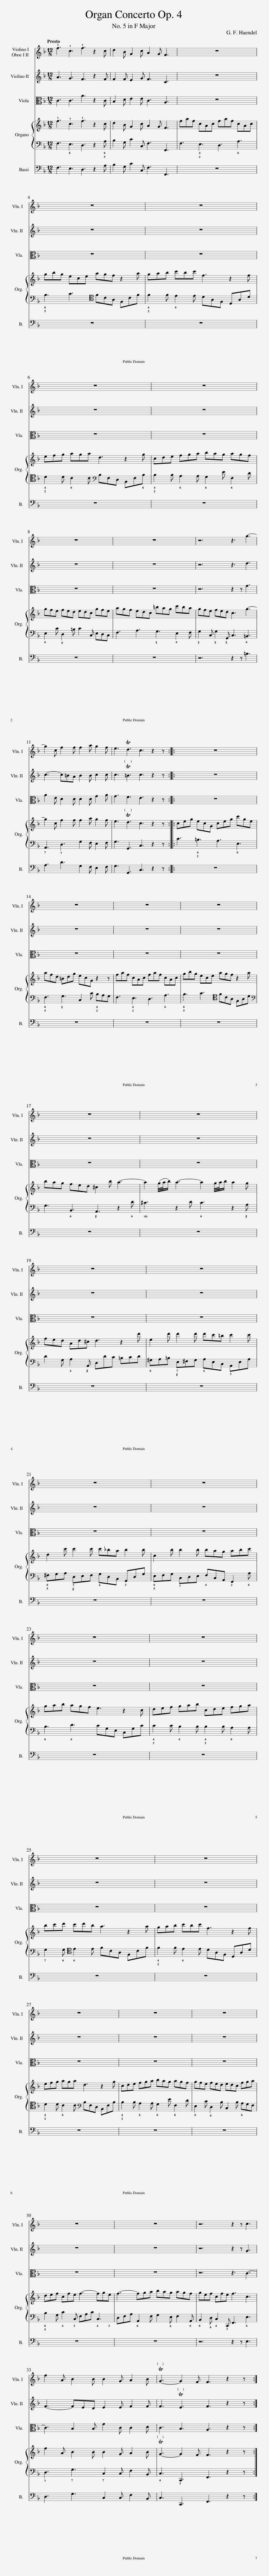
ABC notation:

X:1
%%score 1 2 3 { 4 | ( 5 6 ) } 7
L:1/8
Q:1/4=150
M:12/8
I:linebreak $
K:F
V:1 treble
V:2 treble
V:3 alto
V:4 treble
V:5 bass
V:6 bass
V:7 bass
V:1
 !wedge!f3 !wedge!c3 !wedge!f3 z2 c | d2 B G2 c A2 G F3 | z12 |$ z12 | z12 |$ %5
 z12 | z12 |$ z12 | z12 | z6 z3 g3- |$ %10
 g2 c f2 f f2 a g2 f | e3 Td3 c3 z2 z :: z12 |$ z12 | z12 | %15
 z12 |$ z12 | z12 |$ z12 | z12 |$ %20
 z12 | z12 |$ z12 | z12 |$ z12 | %25
 z12 |$ z12 | z12 | z12 |$ z12 | %30
 z12 | z6 z2 z c3 |$ f2 A B2 B B2 G A2 B | TG3- G2 F F3 z2 z :| %34
V:2
 A3 G3 F3 z2 F | F2 F E2 G F3 C3 | z12 |$ z12 | z12 |$ %5
 z12 | z12 |$ z12 | z12 | z6 z3 d3 |$ %10
 c3- c=BA B2 B c2 c | c3 T=B3 c3 z2 z :: z12 |$ z12 | z12 | %15
 z12 |$ z12 | z12 |$ z12 | z12 |$ %20
 z12 | z12 |$ z12 | z12 |$ z12 | %25
 z12 |$ z12 | z12 | z12 |$ z12 | %30
 z12 | z6 z2 z G3 |$ F3- FED E2 E F2 F | F3 TE3 F3 z2 z :| %34
V:3
 C3 C3 A3 z2 C | B,2 D E2 E C3 A,3 | z12 |$ z12 | z12 |$ %5
 z12 | z12 |$ z12 | z12 | z6 z2 z G3 |$ %10
 A2 E D2 D D2 D G2 A | G3 F3 E3 z2 z :: z12 |$ z12 | z12 | %15
 z12 |$ z12 | z12 |$ z12 | z12 |$ %20
 z12 | z12 |$ z12 | z12 |$ z12 | %25
 z12 |$ z12 | z12 | z12 |$ z12 | %30
 z12 | z6 z3 C3- |$ C3 B,2 B, G2 C C2 D | C3 B,3 A,3 z2 z :| %34
V:4
 !wedge!f3 !wedge!c3 !wedge!f3 z2 c | d2 B G2 c A2 G F3 | faf cAc faf cAc |$ gbg ece agf z2 a | gab c'bc' f3 z2 f |$ %5
 efg aga d3 z2 g | cde fga bag agf |$ gfe fed edc gfe | agf edc =bag c'ba | gfe fed c3 g3- |$ %10
 g2 c f2 f f2 a g2 f | e3 Td3 c3 z2 z :: ceg ecG ceg c'ge |$ afd =Bdg ecG z2 z | faf cAc faf cAc | %15
 gbg ece agf z2 a |$ bag fed ^c2 b a3- | a2 (g/4a/4b/) a3- a2 g/4a/4b/ a2 g |$ fed Ad^c d3 z2 d' | e2 d' d'2 d' d'c'=b c'2 c' |$ %20
 d2 c' c'2 c' c'_ba b2 b | c2 b b2 b bag abc' |$ gab agf e3 z2 c | def gab cde fga |$ bc'd' c'd'b a3 z2 a | %25
 gab c'bc' f3 z2 f |$ efg aga d3 z2 g | cde fga bag agf | gfe fed edc fga |$ def cfe f3- fge | %30
 f3- fga bag agf | gef cfe f3 c3 |$ f2 A B2 B B2 G A2 B | TG3- G2 F F3 z2 z :| %34
V:5
 F,3 E,3 D,3 z2 A, | B,2 G, C2 C, F,3 F,,3 | F,3 E,3 D,3 A,3 |$ B,3 C3[K:tenor] FCA, F,CF | F2 F E2 E DA,F, D,A,D |$ %5
 D2 D C2 C[K:bass] B,F,D, B,,F,B, | B,2 B, A,2 A, G,2 E F,2 D |$ E,2 C D,2 =B, C2 C, E,D,C, | F,3 A,3 G,3 E,2 F, | G,2 C, G,2 G,, C,3 =B,,3 |$ %10
 A,,3 D,3 G,2 F, E,2 F, | G,3 G,,3 C,3 z2 z :: C3 =B,3 A,3 E,3 |$ F,3 G,3 C,2 C B,A,G, | F,3 E,3 D,3 A,3 | %15
 B,3 C3[K:tenor] FCA, F,A,D |$[K:bass] G,3 B,,3 A,,3 z2 D | ^C3 z2 D C3 z2 A, |$ D2 G, A,2 A,, D,DC =B,CD | ^G,A,=B, E,^F,G, A,E,C, A,,E,A, |$ %20
 ^F,G,A, D,E,F, G,D,B,, G,,D,G, | E,F,G, C,D,E, F,C,A,, F,,2 A, |$ B,3 D3 CG,E, C,G,C | C2 C B,2 B, B,2 B, A,2 A, |$ G,2 G,[K:tenor] E2 E FCA, F,CF | %25
 F2 F E2 E DA,F, D,A,D |$ D2 D C2 C[K:bass] B,F,D, B,,F,B, | B,2 B, A,2 A, G,2 E F,2 D | E,2 C D,2 B, C,2 B, A,G,F, |$ B,2 G, C2 C, F,A,C C,3 | %30
 D,F,A, A,,2 F, G,2 E, F,2 A,, | B,,2 D, C,2 C,, F,,3 E,3 |$ D,3 G,3 C,2 C, F,2 B,, | C,3 C,,3 F,,3 z2 z :| %34
V:6
 x12 | x12 | x12 |$ x6[K:tenor] x6 | x12 |$ %5
 x6[K:bass] x6 | x12 |$ x12 | x12 | x12 |$ %10
 x12 | x12 :: x12 |$ x12 | x12 | %15
 x6[K:tenor] x6 |$[K:bass] x12 | x12 |$ x12 | x12 |$ %20
 x12 | x12 |$ x12 | x12 |$ x3[K:tenor] x9 | %25
 x12 |$ x6[K:bass] x6 | x12 | x12 |$ x11 x | %30
 x12 | x12 |$ x12 | x12 :| %34
V:7
 F,3 E,3 D,3 z2 A, | B,2 G, C2 C, F,3 F,,3 | z12 |$ z12 | z12 |$ %5
 z12 | z12 |$ z12 | z12 | z6 z2 z =B,3 |$ %10
 A,3 D3 G,2 F, E,2 F, | G,3 G,,3 C,3 z2 z :: z12 |$ z12 | z12 | %15
 z12 |$ z12 | z12 |$ z12 | z12 |$ %20
 z12 | z12 |$ z12 | z12 |$ z12 | %25
 z12 |$ z12 | z12 | z12 |$ z12 | %30
 z12 | z6 z2 z E,3 |$ D,3 G,3 C,2 C, F,2 B,, | C,3 C,,3 F,,3 z2 z :| %34
